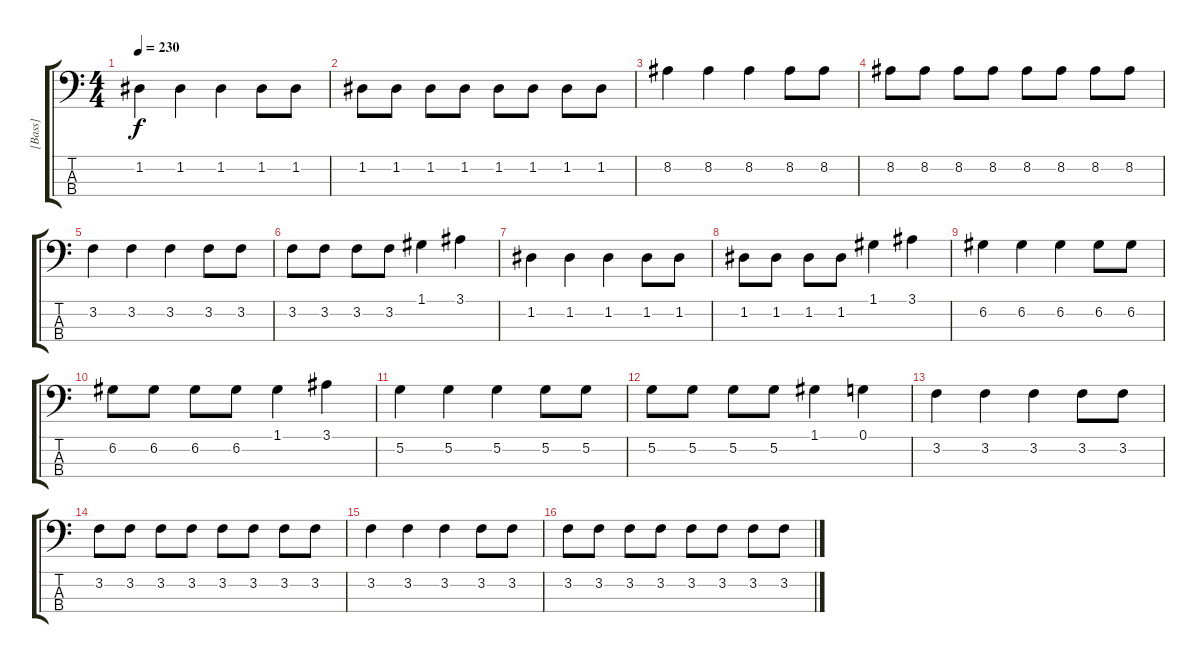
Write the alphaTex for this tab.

\track ("[Bass]" "[Bass]") {instrument electricbassfinger}
\staff {score tabs}
\tuning (G2 D2 A1 E1) {hide}
\ts (4 4)
\tempo 230
\clef f4
\ks c
1.2.4{dy f} 1.2.4 1.2.4 1.2.8 1.2.8 |
1.2.8 1.2.8 1.2.8 1.2.8 1.2.8 1.2.8 1.2.8 1.2.8 |
8.2.4 8.2.4 8.2.4 8.2.8 8.2.8 |
8.2.8 8.2.8 8.2.8 8.2.8 8.2.8 8.2.8 8.2.8 8.2.8 |
3.2.4 3.2.4 3.2.4 3.2.8 3.2.8 |
3.2.8 3.2.8 3.2.8 3.2.8 1.1.4 3.1.4 |
1.2.4 1.2.4 1.2.4 1.2.8 1.2.8 |
1.2.8 1.2.8 1.2.8 1.2.8 1.1.4 3.1.4 |
6.2.4 6.2.4 6.2.4 6.2.8 6.2.8 |
6.2.8 6.2.8 6.2.8 6.2.8 1.1.4 3.1.4 |
5.2.4 5.2.4 5.2.4 5.2.8 5.2.8 |
5.2.8 5.2.8 5.2.8 5.2.8 1.1.4 0.1.4 |
3.2.4 3.2.4 3.2.4 3.2.8 3.2.8 |
3.2.8 3.2.8 3.2.8 3.2.8 3.2.8 3.2.8 3.2.8 3.2.8 |
3.2.4 3.2.4 3.2.4 3.2.8 3.2.8 |
3.2.8 3.2.8 3.2.8 3.2.8 3.2.8 3.2.8 3.2.8 3.2.8
